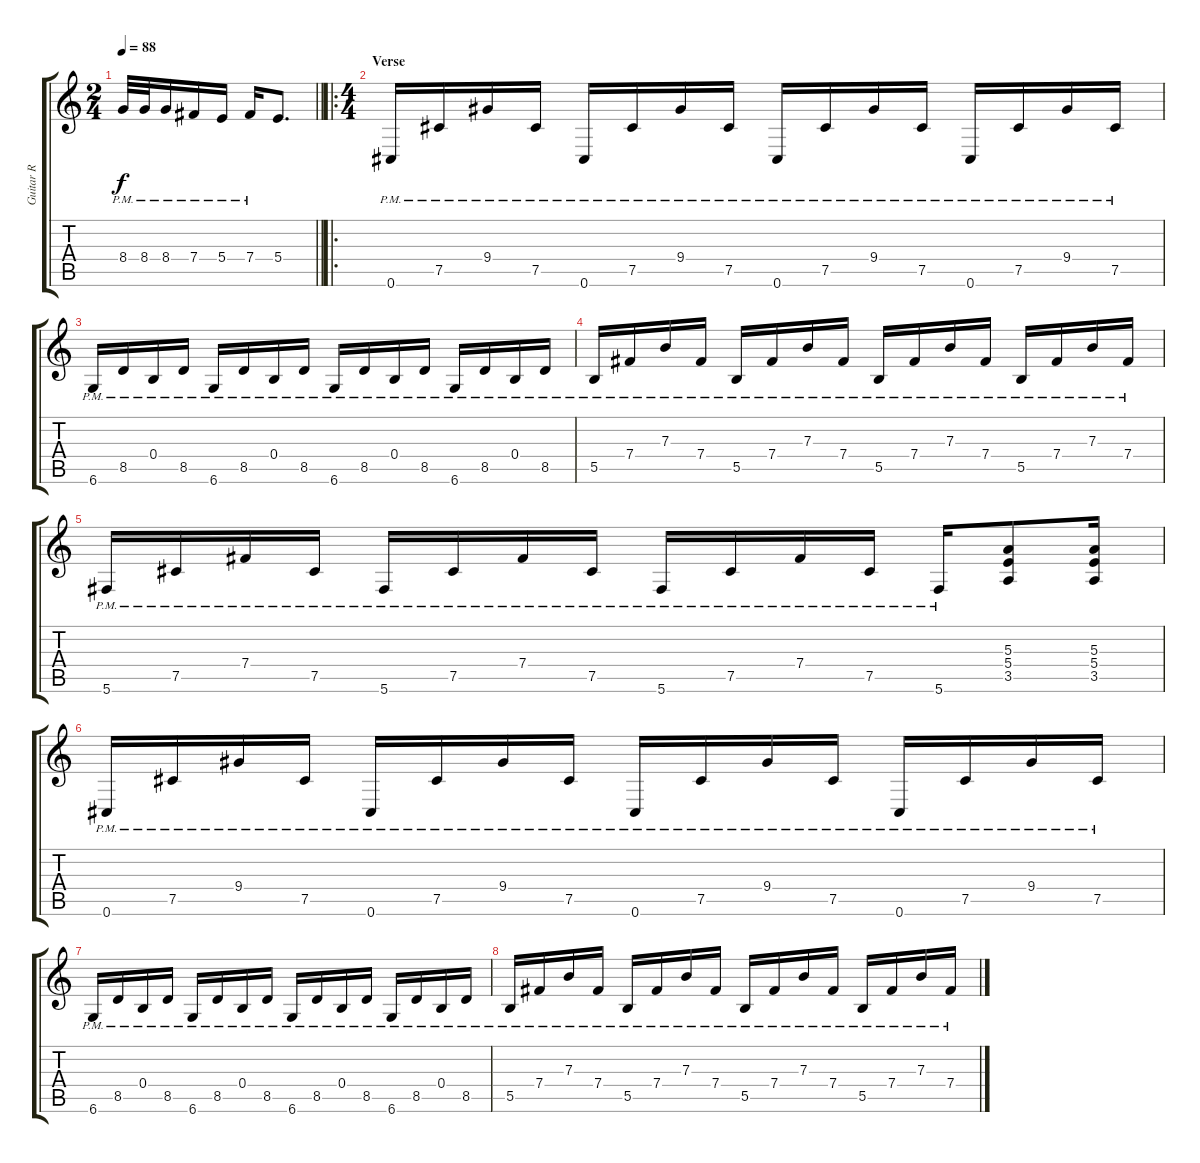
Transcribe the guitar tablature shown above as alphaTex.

\track ("Guitar R" "Guitar R") {instrument distortionguitar}
\staff {score tabs}
\tuning (Db4 Ab3 E3 B2 Gb2 Db2) {hide}
\ts (2 4)
\tempo 88
\clef g2
\barLineRight lightlight
\ks c
8.4{pm}.32{dy f} 8.4{pm}.32 8.4{pm}.16 7.4{pm}.16 5.4{pm}.16 7.4{pm}.16 5.4.8{d} |
\ro
\ts (4 4)
\section ("" "Verse")
0.6{pm}.16 7.5{pm}.16 9.4{pm}.16 7.5{pm}.16 0.6{pm}.16 7.5{pm}.16 9.4{pm}.16 7.5{pm}.16 0.6{pm}.16 7.5{pm}.16 9.4{pm}.16 7.5{pm}.16 0.6{pm}.16 7.5{pm}.16 9.4{pm}.16 7.5{pm}.16 |
6.6{pm}.16 8.5{pm}.16 0.4{pm}.16 8.5{pm}.16 6.6{pm}.16 8.5{pm}.16 0.4{pm}.16 8.5{pm}.16 6.6{pm}.16 8.5{pm}.16 0.4{pm}.16 8.5{pm}.16 6.6{pm}.16 8.5{pm}.16 0.4{pm}.16 8.5{pm}.16 |
5.5{pm}.16 7.4{pm}.16 7.3{pm}.16 7.4{pm}.16 5.5{pm}.16 7.4{pm}.16 7.3{pm}.16 7.4{pm}.16 5.5{pm}.16 7.4{pm}.16 7.3{pm}.16 7.4{pm}.16 5.5{pm}.16 7.4{pm}.16 7.3{pm}.16 7.4{pm}.16 |
5.6{pm}.16 7.5{pm}.16 7.4{pm}.16 7.5{pm}.16 5.6{pm}.16 7.5{pm}.16 7.4{pm}.16 7.5{pm}.16 5.6{pm}.16 7.5{pm}.16 7.4{pm}.16 7.5{pm}.16 5.6{pm}.16 (5.3 5.4 3.5).8 (5.3 5.4 3.5).16 |
0.6{pm}.16 7.5{pm}.16 9.4{pm}.16 7.5{pm}.16 0.6{pm}.16 7.5{pm}.16 9.4{pm}.16 7.5{pm}.16 0.6{pm}.16 7.5{pm}.16 9.4{pm}.16 7.5{pm}.16 0.6{pm}.16 7.5{pm}.16 9.4{pm}.16 7.5{pm}.16 |
6.6{pm}.16 8.5{pm}.16 0.4{pm}.16 8.5{pm}.16 6.6{pm}.16 8.5{pm}.16 0.4{pm}.16 8.5{pm}.16 6.6{pm}.16 8.5{pm}.16 0.4{pm}.16 8.5{pm}.16 6.6{pm}.16 8.5{pm}.16 0.4{pm}.16 8.5{pm}.16 |
5.5{pm}.16 7.4{pm}.16 7.3{pm}.16 7.4{pm}.16 5.5{pm}.16 7.4{pm}.16 7.3{pm}.16 7.4{pm}.16 5.5{pm}.16 7.4{pm}.16 7.3{pm}.16 7.4{pm}.16 5.5{pm}.16 7.4{pm}.16 7.3{pm}.16 7.4{pm}.16
